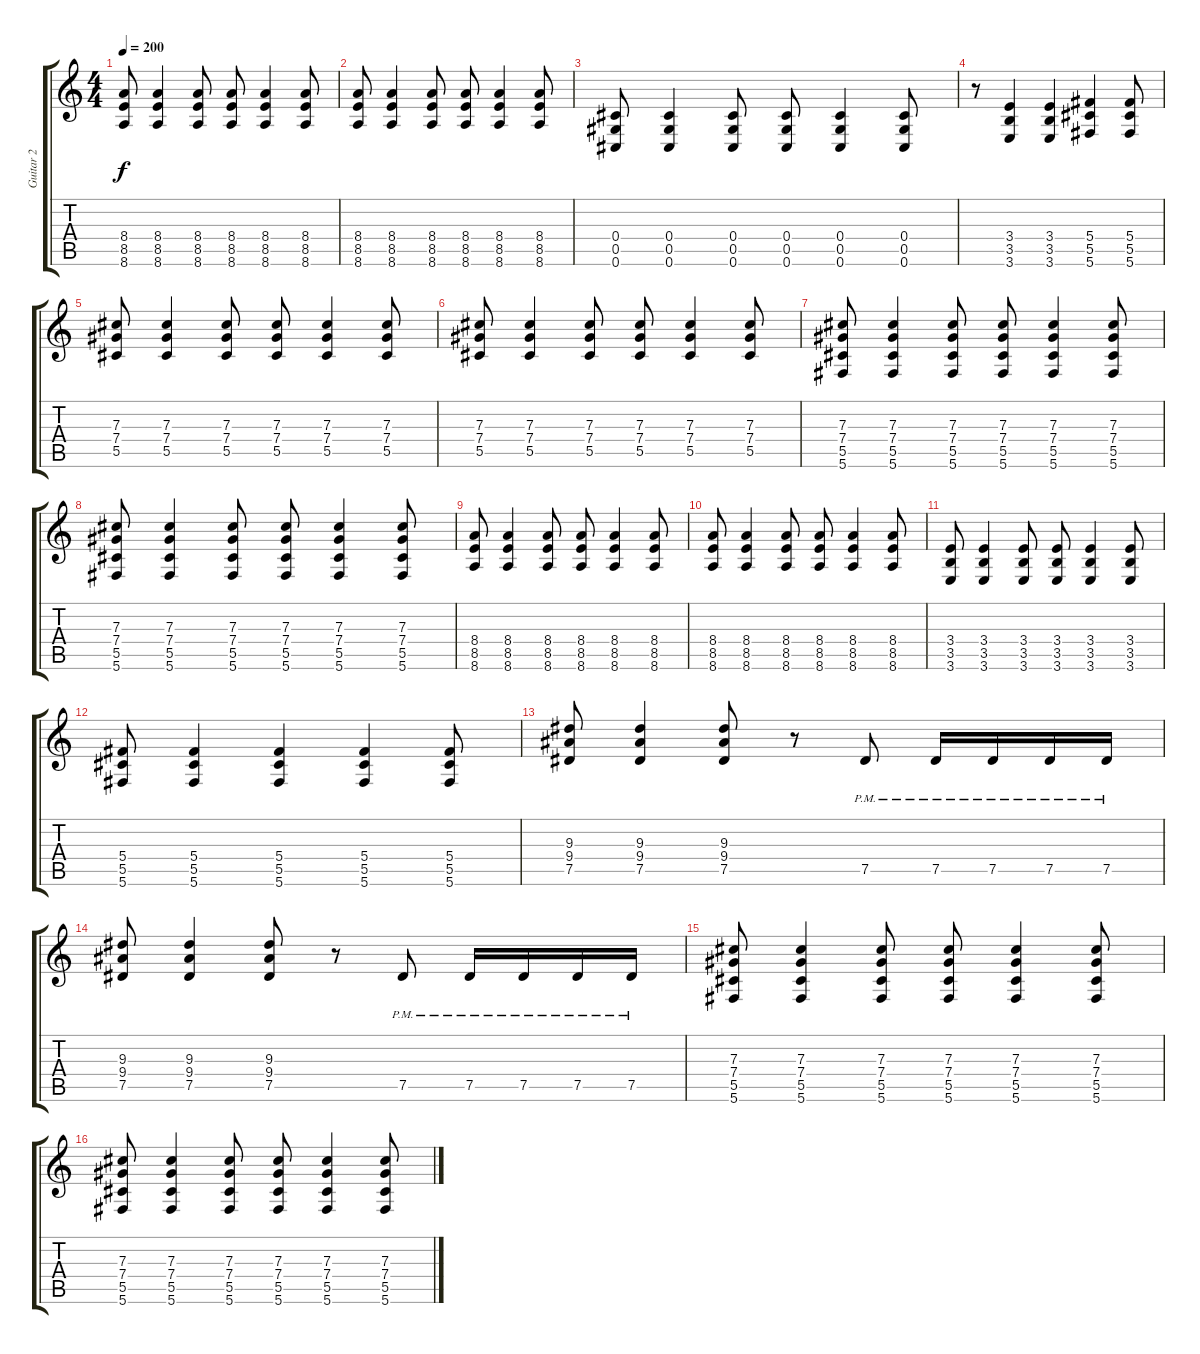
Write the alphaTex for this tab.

\track ("Guitar 2" "Guitar 2") {instrument overdrivenguitar}
\staff {score tabs}
\tuning (Eb4 Bb3 Gb3 Db3 Ab2 Db2) {hide}
\ts (4 4)
\tempo 200
\clef g2
\ks c
(8.4 8.5 8.6).8{dy f} (8.4 8.5 8.6).4 (8.4 8.5 8.6).8 (8.4 8.5 8.6).8 (8.4 8.5 8.6).4 (8.4 8.5 8.6).8 |
(8.4 8.5 8.6).8 (8.4 8.5 8.6).4 (8.4 8.5 8.6).8 (8.4 8.5 8.6).8 (8.4 8.5 8.6).4 (8.4 8.5 8.6).8 |
(0.4 0.5 0.6).8 (0.4 0.5 0.6).4 (0.4 0.5 0.6).8 (0.4 0.5 0.6).8 (0.4 0.5 0.6).4 (0.4 0.5 0.6).8 |
r.8 (3.4 3.5 3.6).4 (3.4 3.5 3.6).4 (5.4 5.5 5.6).4 (5.4 5.5 5.6).8 |
(7.3 7.4 5.5).8 (7.3 7.4 5.5).4 (7.3 7.4 5.5).8 (7.3 7.4 5.5).8 (7.3 7.4 5.5).4 (7.3 7.4 5.5).8 |
(7.3 7.4 5.5).8 (7.3 7.4 5.5).4 (7.3 7.4 5.5).8 (7.3 7.4 5.5).8 (7.3 7.4 5.5).4 (7.3 7.4 5.5).8 |
(7.3 7.4 5.5 5.6).8 (7.3 7.4 5.5 5.6).4 (7.3 7.4 5.5 5.6).8 (7.3 7.4 5.5 5.6).8 (7.3 7.4 5.5 5.6).4 (7.3 7.4 5.5 5.6).8 |
(7.3 7.4 5.5 5.6).8 (7.3 7.4 5.5 5.6).4 (7.3 7.4 5.5 5.6).8 (7.3 7.4 5.5 5.6).8 (7.3 7.4 5.5 5.6).4 (7.3 7.4 5.5 5.6).8 |
(8.4 8.5 8.6).8 (8.4 8.5 8.6).4 (8.4 8.5 8.6).8 (8.4 8.5 8.6).8 (8.4 8.5 8.6).4 (8.4 8.5 8.6).8 |
(8.4 8.5 8.6).8 (8.4 8.5 8.6).4 (8.4 8.5 8.6).8 (8.4 8.5 8.6).8 (8.4 8.5 8.6).4 (8.4 8.5 8.6).8 |
(3.4 3.5 3.6).8 (3.4 3.5 3.6).4 (3.4 3.5 3.6).8 (3.4 3.5 3.6).8 (3.4 3.5 3.6).4 (3.4 3.5 3.6).8 |
(5.4 5.5 5.6).8 (5.4 5.5 5.6).4 (5.4 5.5 5.6).4 (5.4 5.5 5.6).4 (5.4 5.5 5.6).8 |
(9.3 9.4 7.5).8 (9.3 9.4 7.5).4 (9.3 9.4 7.5).8 r.8 7.5{pm}.8 7.5{pm}.16 7.5{pm}.16 7.5{pm}.16 7.5{pm}.16 |
(9.3 9.4 7.5).8 (9.3 9.4 7.5).4 (9.3 9.4 7.5).8 r.8 7.5{pm}.8 7.5{pm}.16 7.5{pm}.16 7.5{pm}.16 7.5{pm}.16 |
(7.3 7.4 5.5 5.6).8 (7.3 7.4 5.5 5.6).4 (7.3 7.4 5.5 5.6).8 (7.3 7.4 5.5 5.6).8 (7.3 7.4 5.5 5.6).4 (7.3 7.4 5.5 5.6).8 |
(7.3 7.4 5.5 5.6).8 (7.3 7.4 5.5 5.6).4 (7.3 7.4 5.5 5.6).8 (7.3 7.4 5.5 5.6).8 (7.3 7.4 5.5 5.6).4 (7.3 7.4 5.5 5.6).8
